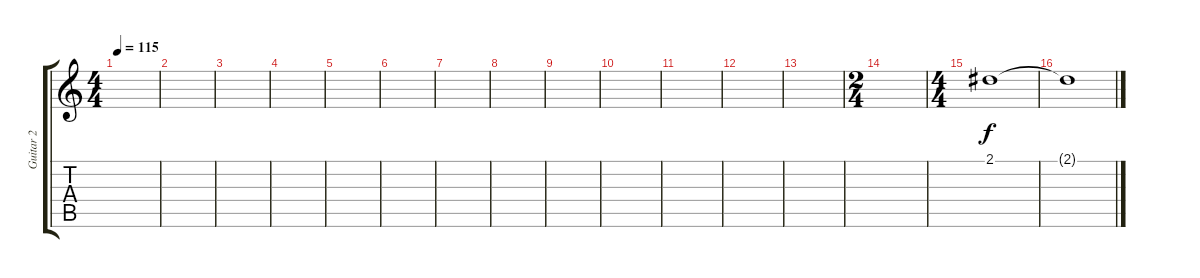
\track ("Guitar 2" "Guitar 2") {instrument distortionguitar}
\staff {score tabs}
\tuning (Db4 Ab3 E3 B2 Gb2 Db2) {hide}
\ts (4 4)
\tempo 115
\clef g2
\ks c
|
|
|
|
|
|
|
|
|
|
|
|
|
\ts (2 4)
|
\ts (4 4)
2.1.1 |
2.1{t}.1
